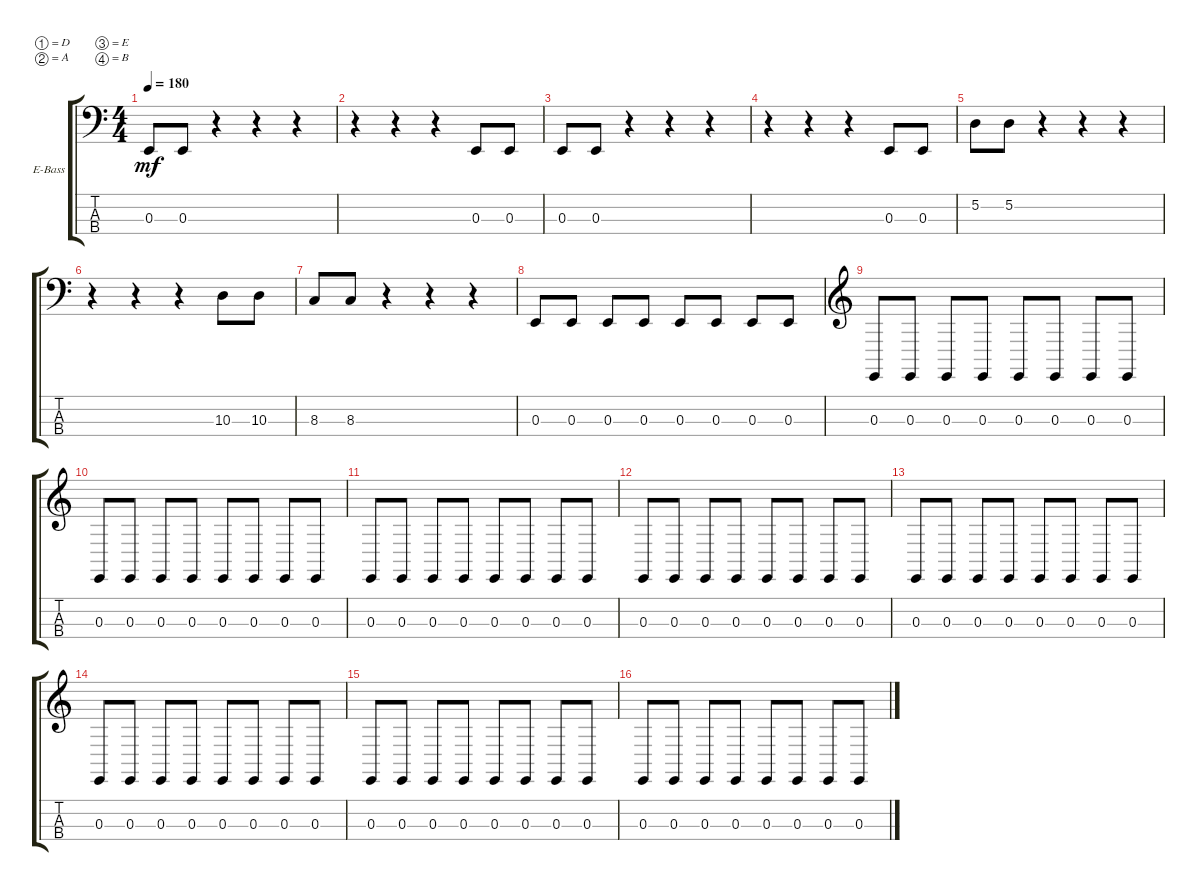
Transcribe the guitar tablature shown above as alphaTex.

\bracketExtendMode groupsimilarinstruments
\firstSystemTrackNameOrientation horizontal
\otherSystemsTrackNameOrientation horizontal
\track ("Electric Bass" "E-Bass") {instrument electricbassfinger}
\staff {score tabs}
\tuning (D2 A1 E1 B0)
\ts (4 4)
\tempo 180
\clef f4
\ks c
0.3.8{dy mf} 0.3.8 r.4 r.4 r.4 |
r.4 r.4 r.4 0.3.8 0.3.8 |
0.3.8 0.3.8 r.4 r.4 r.4 |
r.4 r.4 r.4 0.3.8 0.3.8 |
5.2.8 5.2.8 r.4 r.4 r.4 |
r.4 r.4 r.4 10.3.8 10.3.8 |
8.3.8 8.3.8 r.4 r.4 r.4 |
0.3.8 0.3.8 0.3.8 0.3.8 0.3.8 0.3.8 0.3.8 0.3.8 |
\clef g2
0.3.8 0.3.8 0.3.8 0.3.8 0.3.8 0.3.8 0.3.8 0.3.8 |
0.3.8 0.3.8 0.3.8 0.3.8 0.3.8 0.3.8 0.3.8 0.3.8 |
0.3.8 0.3.8 0.3.8 0.3.8 0.3.8 0.3.8 0.3.8 0.3.8 |
0.3.8 0.3.8 0.3.8 0.3.8 0.3.8 0.3.8 0.3.8 0.3.8 |
0.3.8 0.3.8 0.3.8 0.3.8 0.3.8 0.3.8 0.3.8 0.3.8 |
0.3.8 0.3.8 0.3.8 0.3.8 0.3.8 0.3.8 0.3.8 0.3.8 |
0.3.8 0.3.8 0.3.8 0.3.8 0.3.8 0.3.8 0.3.8 0.3.8 |
0.3.8 0.3.8 0.3.8 0.3.8 0.3.8 0.3.8 0.3.8 0.3.8
